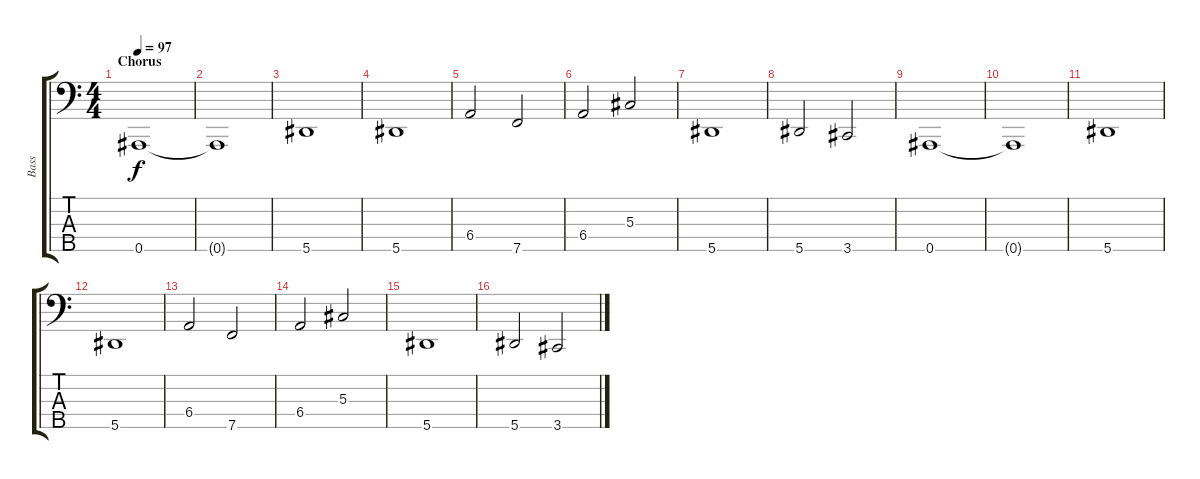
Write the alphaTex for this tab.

\track ("Bass" "Bass") {instrument electricbasspick}
\staff {score tabs}
\tuning (Gb2 Db2 Ab1 Eb1 Bb0) {hide}
\ts (4 4)
\section ("" "Chorus")
\tempo 97
\clef f4
\ks c
0.5.1{dy f} |
0.5{t}.1 |
5.5.1 |
5.5.1 |
6.4.2 7.5.2 |
6.4.2 5.3.2 |
5.5.1 |
5.5.2 3.5.2 |
0.5.1 |
0.5{t}.1 |
5.5.1 |
5.5.1 |
6.4.2 7.5.2 |
6.4.2 5.3.2 |
5.5.1 |
5.5.2 3.5.2
